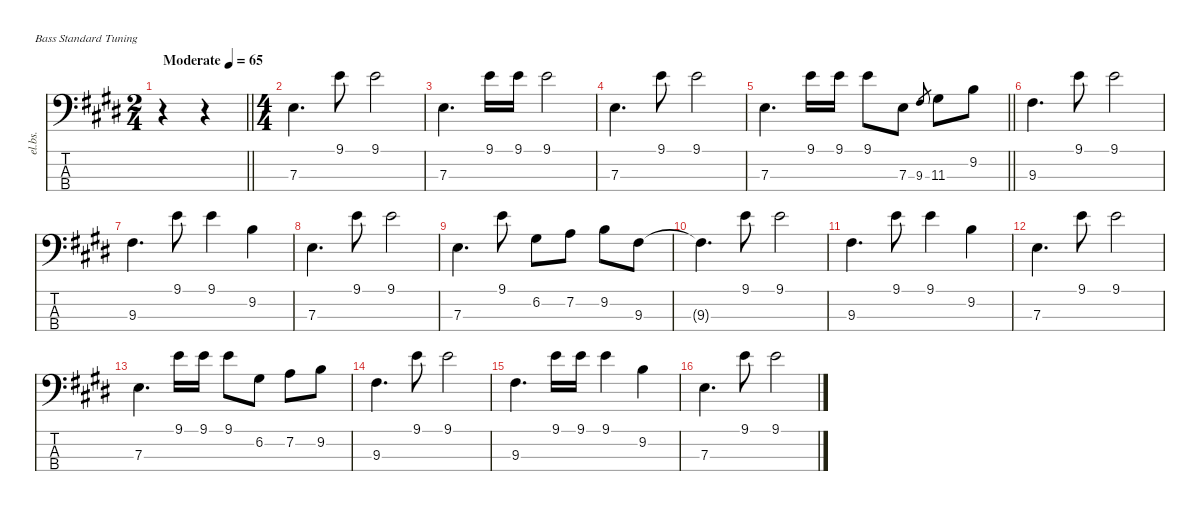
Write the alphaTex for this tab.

\defaultSystemsLayout 4
\hideDynamics
\bracketExtendMode nobrackets
\otherSystemsTrackNameOrientation horizontal
\track ("Track 5" "el.bs.") {instrument electricbassfinger}
\staff {score tabs}
\tuning (G2 D2 A1 E1)
\ts (2 4)
\beaming (8 2 2)
\tempo (65 "Moderate")
\clef f4
\barLineRight lightlight
\ks e
r.4{dy mf instrument electricbassfinger beam Down} r.4{beam Down} |
\ts (4 4)
\beaming (8 2 2 2 2)
7.3{acc forcenatural}.4{d beam Down} 9.1{acc forcenatural}.8{beam Down} 9.1{acc forcenatural}.2{beam Down} |
7.3{acc forcenatural}.4{d beam Down} 9.1{acc forcenatural}.16{beam Down} 9.1{acc forcenatural}.16{beam Down} 9.1{acc forcenatural}.2{beam Down} |
7.3{acc forcenatural}.4{d beam Down} 9.1{acc forcenatural}.8{beam Down} 9.1{acc forcenatural}.2{beam Down} |
\barLineRight lightlight
7.3{acc forcenatural}.4{d beam Down} 9.1{acc forcenatural}.16{beam Down} 9.1{acc forcenatural}.16{beam Down} 9.1{acc forcenatural}.8{beam Down} 7.3{acc forcenatural}.8{beam Down} 9.3{acc #}.8{gr beam Up} 11.3{acc #}.8{beam Down} 9.2{acc forcenatural}.8{beam Down} |
9.3{acc #}.4{d beam Down} 9.1{acc forcenatural}.8{beam Down} 9.1{acc forcenatural}.2{beam Down} |
9.3{acc #}.4{d beam Down} 9.1{acc forcenatural}.8{beam Down} 9.1{acc forcenatural}.4{beam Down} 9.2{acc forcenatural}.4{beam Down} |
7.3{acc forcenatural}.4{d beam Down} 9.1{acc forcenatural}.8{beam Down} 9.1{acc forcenatural}.2{beam Down} |
7.3{acc forcenatural}.4{d beam Down} 9.1{acc forcenatural}.8{beam Down} 6.2{acc #}.8{beam Down} 7.2{acc forcenatural}.8{beam Down} 9.2{acc forcenatural}.8{beam Down} 9.3{acc #}.8{beam Down} |
9.3{t acc #}.4{d beam Down} 9.1{acc forcenatural}.8{beam Down} 9.1{acc forcenatural}.2{beam Down} |
9.3{acc #}.4{d beam Down} 9.1{acc forcenatural}.8{beam Down} 9.1{acc forcenatural}.4{beam Down} 9.2{acc forcenatural}.4{beam Down} |
7.3{acc forcenatural}.4{d beam Down} 9.1{acc forcenatural}.8{beam Down} 9.1{acc forcenatural}.2{beam Down} |
7.3{acc forcenatural}.4{d beam Down} 9.1{acc forcenatural}.16{beam Down} 9.1{acc forcenatural}.16{beam Down} 9.1{acc forcenatural}.8{beam Down} 6.2{acc #}.8{beam Down} 7.2{acc forcenatural}.8{beam Down} 9.2{acc forcenatural}.8{beam Down} |
9.3{acc #}.4{d beam Down} 9.1{acc forcenatural}.8{beam Down} 9.1{acc forcenatural}.2{beam Down} |
9.3{acc #}.4{d beam Down} 9.1{acc forcenatural}.16{beam Down} 9.1{acc forcenatural}.16{beam Down} 9.1{acc forcenatural}.4{beam Down} 9.2{acc forcenatural}.4{beam Down} |
7.3{acc forcenatural}.4{d beam Down} 9.1{acc forcenatural}.8{beam Down} 9.1{acc forcenatural}.2{beam Down}
